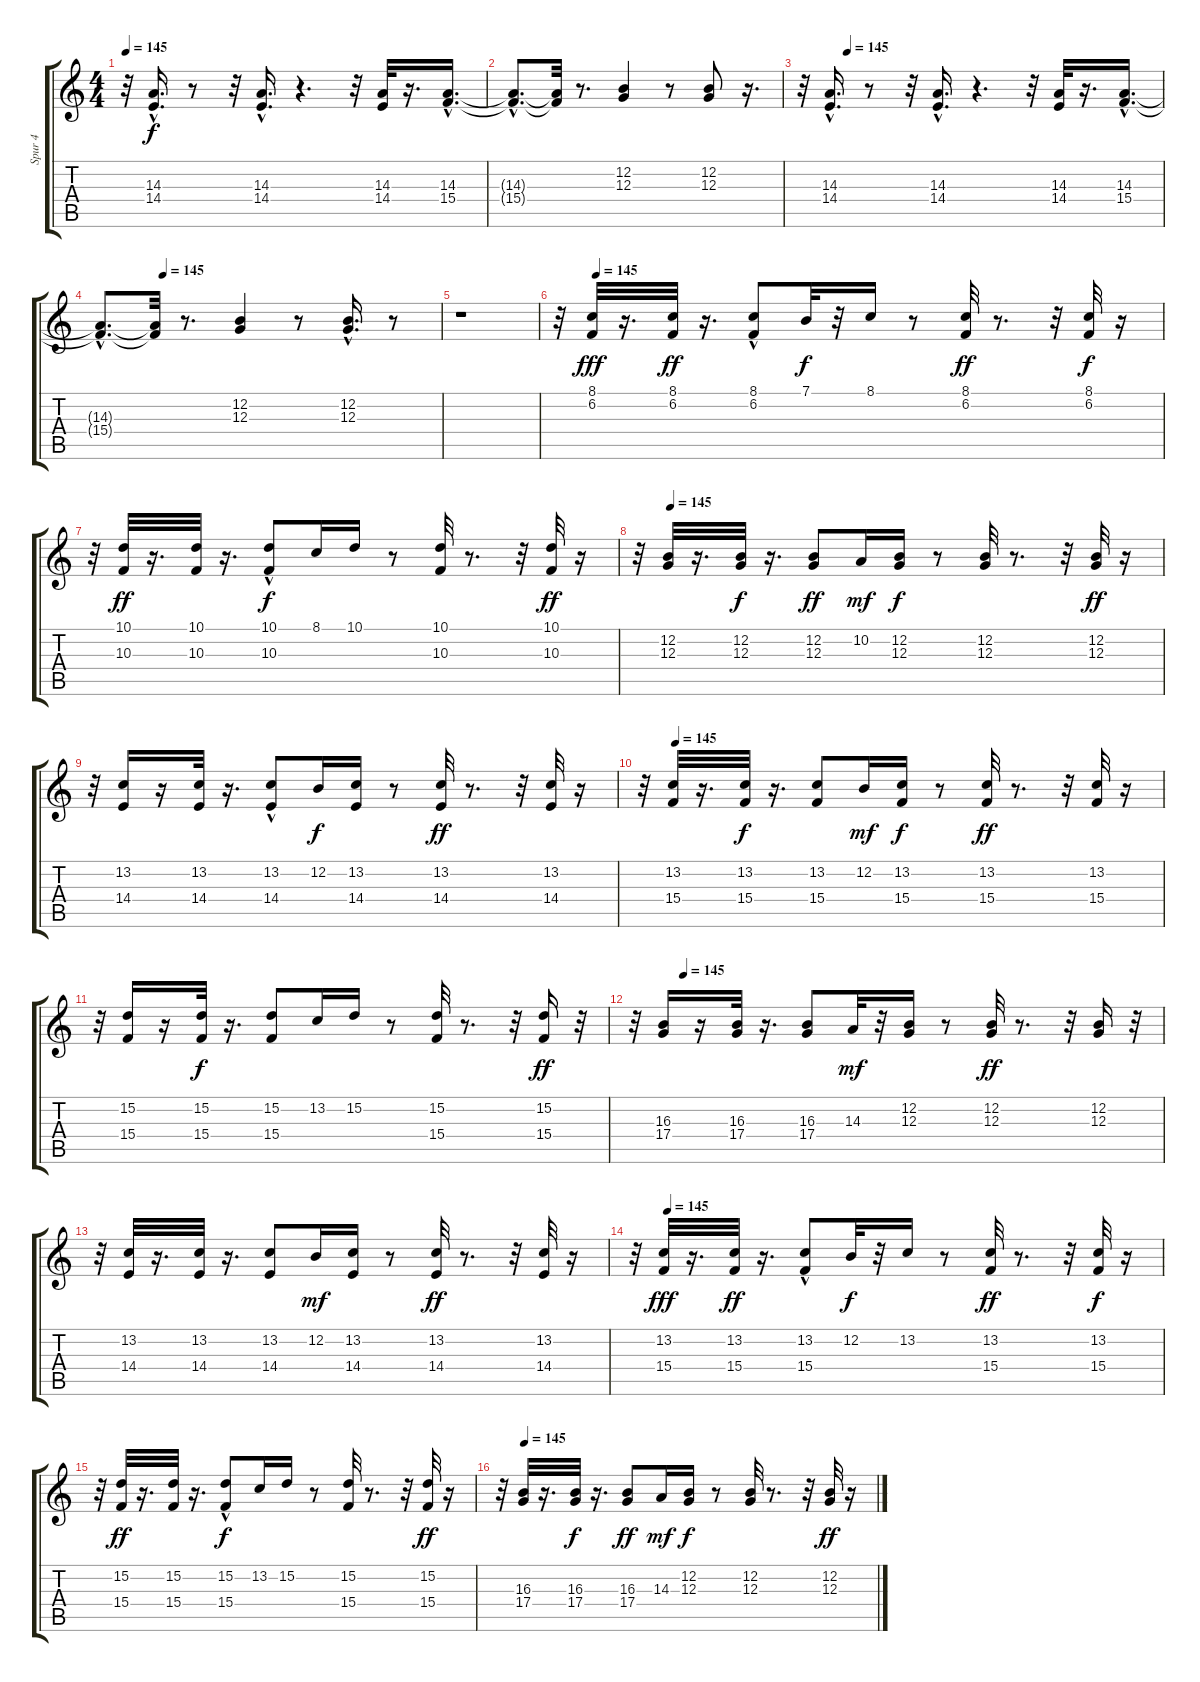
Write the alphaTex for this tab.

\track ("Spur 4" "Spur 4") {instrument synthbrass1}
\staff {score tabs}
\tuning (E4 B3 G3 D3 A2 E2) {hide}
\ts (4 4)
\tempo 145
\clef g2
\ks c
r.32{dy f} (14.3{hac} 14.4{hac}).16{d} r.8 r.32 (14.3{hac} 14.4{hac}).16{d} r.4{d} r.32 (14.3 14.4).32 r.16{d} (14.3{hac} 15.4{hac}).16{d} |
(14.3{hac t} 15.4{hac t}).8{d} (14.3{t} 15.4{t}).32 r.8{d} (12.2 12.3).4 r.8 (12.2 12.3).8 r.16{d} |
\tempo (145 0.125)
r.32 (14.3{hac} 14.4{hac}).16{d} r.8 r.32 (14.3{hac} 14.4{hac}).16{d} r.4{d} r.32 (14.3 14.4).32 r.16{d} (14.3{hac} 15.4{hac}).16{d} |
\tempo (145 0.1875)
(14.3{hac t} 15.4{hac t}).8{d} (14.3{t} 15.4{t}).32 r.8{d} (12.2 12.3).4 r.8 (12.2{hac} 12.3{hac}).16{d} r.8 |
r.1 |
\tempo (145 0.0625)
r.32 (8.1 6.2).32{dy fff} r.16{d} (8.1 6.2).32{dy ff} r.16{d} (8.1 6.2{hac}).8 7.1.32{dy f} r.32 8.1.16 r.8 (8.1 6.2).32{dy ff} r.8{d} r.32 (8.1 6.2).32{dy f} r.16 |
r.32 (10.1 10.3).32{dy ff} r.16{d} (10.1 10.3).32 r.16{d} (10.1{hac} 10.3{hac}).8{dy f} 8.1.16 10.1.16 r.8 (10.1 10.3).32 r.8{d} r.32 (10.1 10.3).32{dy ff} r.16 |
\tempo (145 0.0625)
r.32 (12.2 12.3).32 r.16{d} (12.2 12.3).32{dy f} r.16{d} (12.2 12.3).8{dy ff} 10.2.16{dy mf} (12.2 12.3).16{dy f} r.8 (12.2 12.3).32 r.8{d} r.32 (12.2 12.3).32{dy ff} r.16 |
r.32 (13.2 14.4).16 r.16 (13.2 14.4).32 r.16{d} (13.2{hac} 14.4).8 12.2.16{dy f} (13.2 14.4).16 r.8 (13.2 14.4).32{dy ff} r.8{d} r.32 (13.2 14.4).32 r.16 |
\tempo (145 0.0625)
r.32 (13.2 15.4).32 r.16{d} (13.2 15.4).32{dy f} r.16{d} (13.2 15.4).8 12.2.16{dy mf} (13.2 15.4).16{dy f} r.8 (13.2 15.4).32{dy ff} r.8{d} r.32 (13.2 15.4).32 r.16 |
r.32 (15.2 15.4).16 r.16 (15.2 15.4).32{dy f} r.16{d} (15.2 15.4).8 13.2.16 15.2.16 r.8 (15.2 15.4).32 r.8{d} r.32 (15.2 15.4).16{dy ff} r.32 |
\tempo (145 0.09375)
r.32 (16.3 17.4).16 r.16 (16.3 17.4).32 r.16{d} (16.3 17.4).8 14.3.32{dy mf} r.32 (12.2 12.3).16 r.8 (12.2 12.3).32{dy ff} r.8{d} r.32 (12.2 12.3).16 r.32 |
r.32 (13.2 14.4).32 r.16{d} (13.2 14.4).32 r.16{d} (13.2 14.4).8 12.2.16{dy mf} (13.2 14.4).16 r.8 (13.2 14.4).32{dy ff} r.8{d} r.32 (13.2 14.4).32 r.16 |
\tempo (145 0.0625)
r.32 (13.2 15.4).32{dy fff} r.16{d} (13.2 15.4).32{dy ff} r.16{d} (13.2 15.4{hac}).8 12.2.32{dy f} r.32 13.2.16 r.8 (13.2 15.4).32{dy ff} r.8{d} r.32 (13.2 15.4).32{dy f} r.16 |
r.32 (15.2 15.4).32{dy ff} r.16{d} (15.2 15.4).32 r.16{d} (15.2{hac} 15.4{hac}).8{dy f} 13.2.16 15.2.16 r.8 (15.2 15.4).32 r.8{d} r.32 (15.2 15.4).32{dy ff} r.16 |
\tempo (145 0.0625)
r.32 (16.3 17.4).32 r.16{d} (16.3 17.4).32{dy f} r.16{d} (16.3 17.4).8{dy ff} 14.3.16{dy mf} (12.2 12.3).16{dy f} r.8 (12.2 12.3).32 r.8{d} r.32 (12.2 12.3).32{dy ff} r.16
